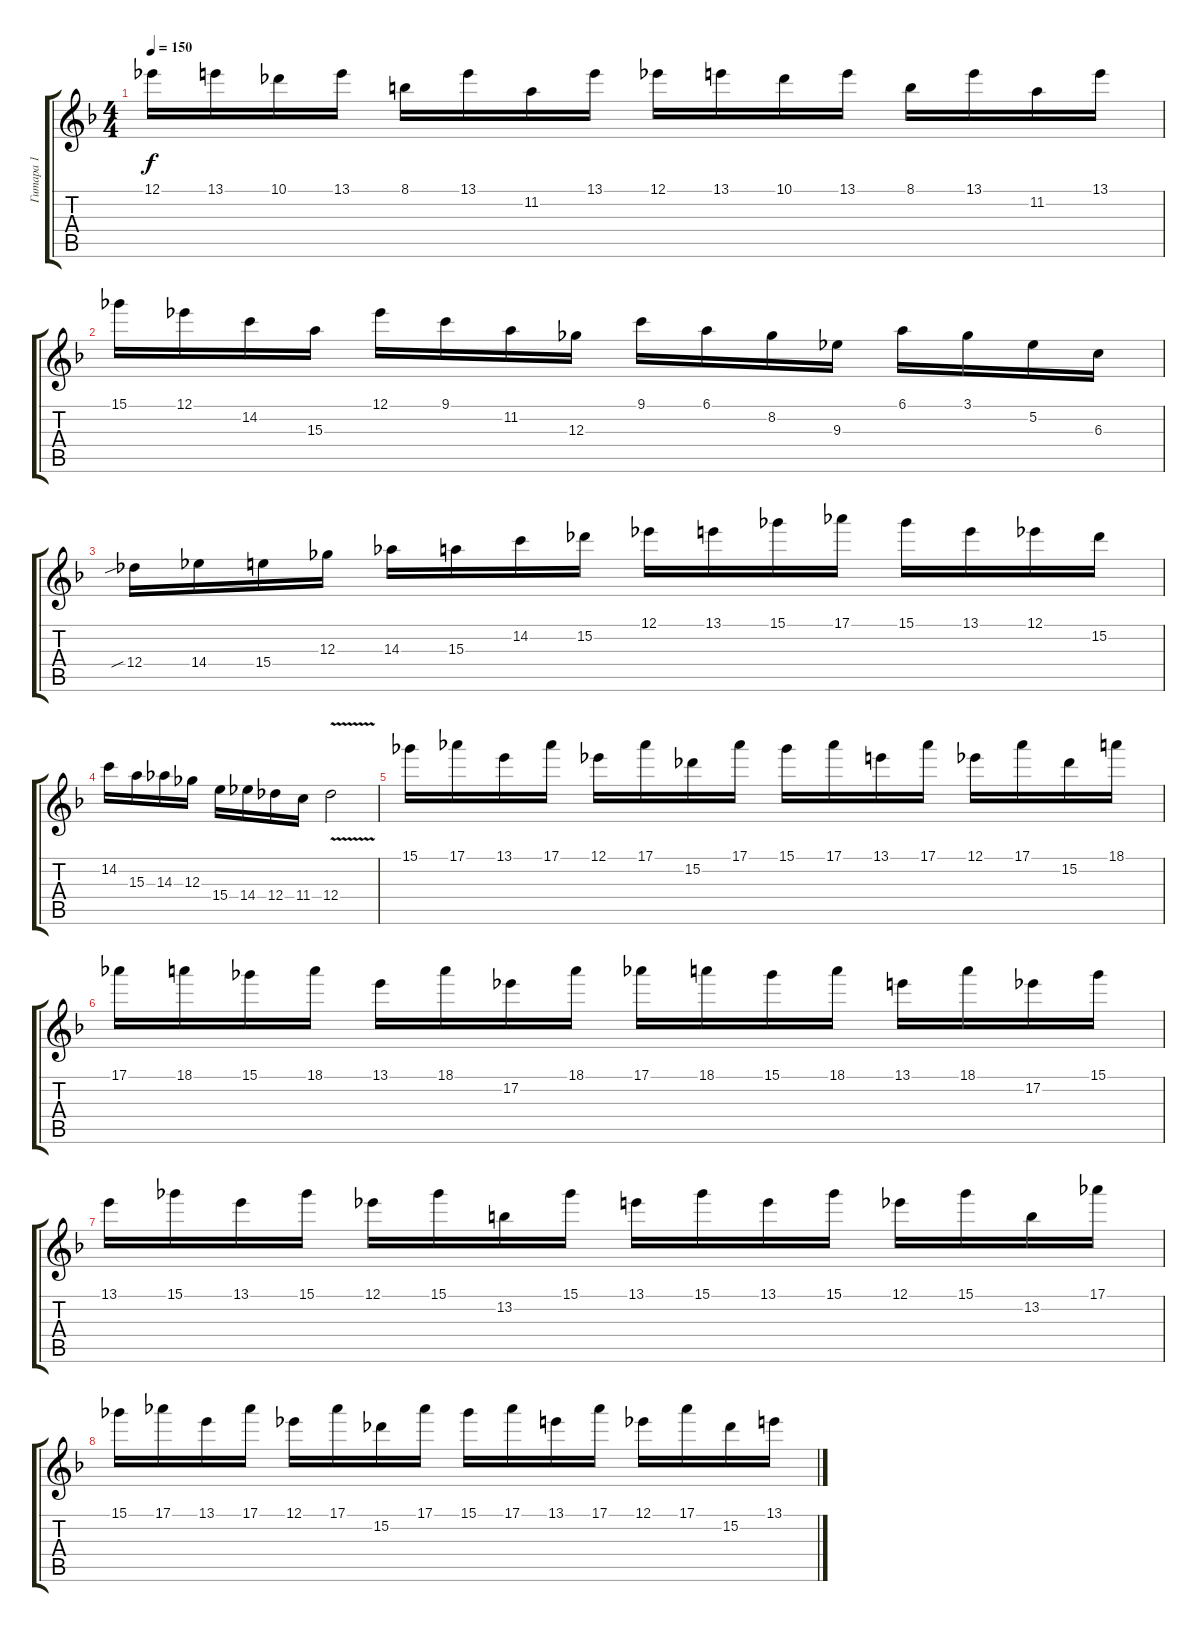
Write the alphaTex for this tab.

\track ("Гитара 1" "Гитара 1") {instrument distortionguitar}
\staff {score tabs}
\tuning (Eb4 Bb3 Gb3 Db3 Ab2 Eb2) {hide}
\ts (4 4)
\tempo 150
\clef g2
\ks dminor
12.1.16{dy f} 13.1.16 10.1.16 13.1.16 8.1.16 13.1.16 11.2.16 13.1.16 12.1.16 13.1.16 10.1.16 13.1.16 8.1.16 13.1.16 11.2.16 13.1.16 |
15.1.16 12.1.16 14.2.16 15.3.16 12.1.16 9.1.16 11.2.16 12.3.16 9.1.16 6.1.16 8.2.16 9.3.16 6.1.16 3.1.16 5.2.16 6.3.16 |
12.4{sib}.16 14.4.16 15.4.16 12.3.16 14.3.16 15.3.16 14.2.16 15.2.16 12.1.16 13.1.16 15.1.16 17.1.16 15.1.16 13.1.16 12.1.16 15.2.16 |
14.2.16 15.3.16 14.3.16 12.3.16 15.4.16 14.4.16 12.4.16 11.4.16 12.4{v}.2 |
15.1.16 17.1.16 13.1.16 17.1.16 12.1.16 17.1.16 15.2.16 17.1.16 15.1.16 17.1.16 13.1.16 17.1.16 12.1.16 17.1.16 15.2.16 18.1.16 |
17.1.16 18.1.16 15.1.16 18.1.16 13.1.16 18.1.16 17.2.16 18.1.16 17.1.16 18.1.16 15.1.16 18.1.16 13.1.16 18.1.16 17.2.16 15.1.16 |
13.1.16 15.1.16 13.1.16 15.1.16 12.1.16 15.1.16 13.2.16 15.1.16 13.1.16 15.1.16 13.1.16 15.1.16 12.1.16 15.1.16 13.2.16 17.1.16 |
15.1.16 17.1.16 13.1.16 17.1.16 12.1.16 17.1.16 15.2.16 17.1.16 15.1.16 17.1.16 13.1.16 17.1.16 12.1.16 17.1.16 15.2.16 13.1.16
